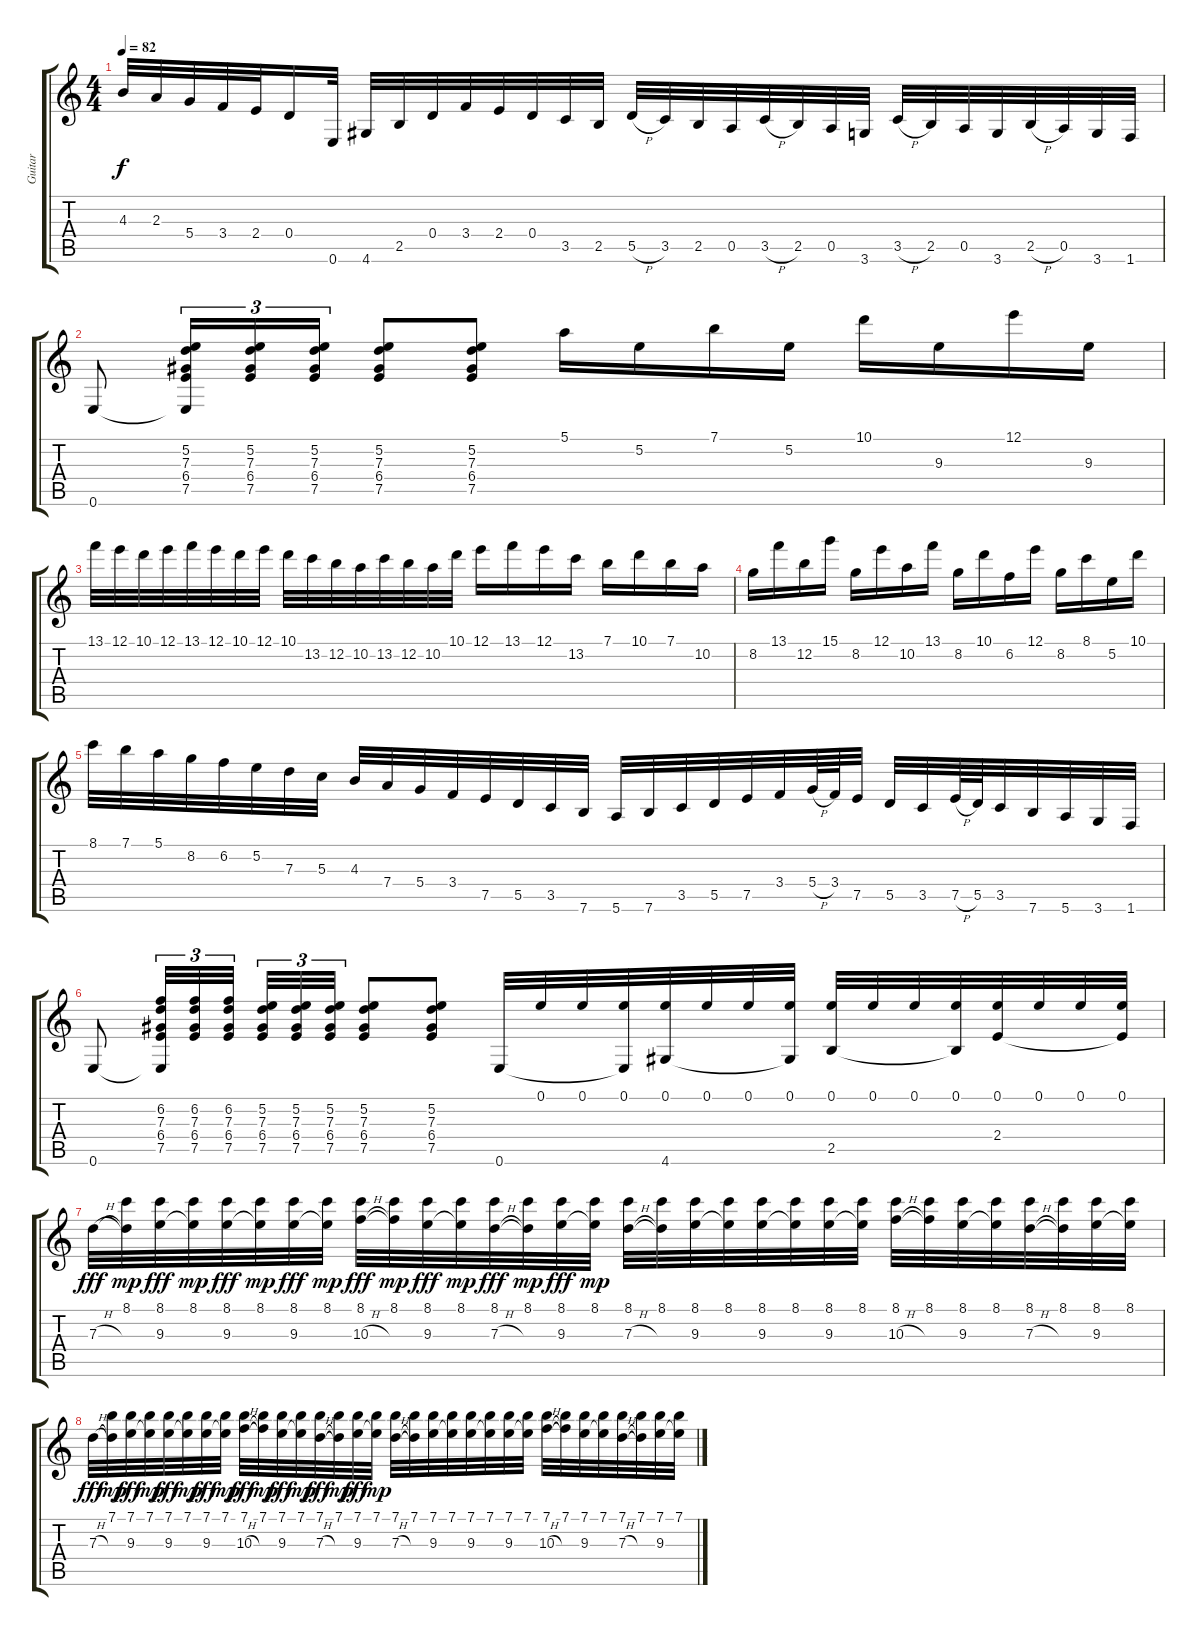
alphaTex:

\track ("Guitar" "Guitar") {instrument acousticguitarnylon}
\staff {score tabs}
\tuning (E4 B3 G3 D3 A2 E2) {hide}
\ts (4 4)
\tempo 82
\clef g2
\ks c
4.3.32{dy f} 2.3.32 5.4.32 3.4.32 2.4.32 0.4.16 0.6.32 4.6.32 2.5.32 0.4.32 3.4.32 2.4.32 0.4.32 3.5.32 2.5.32 5.5{h}.32 3.5.32 2.5.32 0.5.32 3.5{h}.32 2.5.32 0.5.32 3.6.32 3.5{h}.32 2.5.32 0.5.32 3.6.32 2.5{h}.32 0.5.32 3.6.32 1.6.32 |
0.6.8 (5.2 7.3 6.4 7.5 0.6{t}).16{tu (3 2)} (5.2 7.3 6.4 7.5).16{tu (3 2)} (5.2 7.3 6.4 7.5).16{tu (3 2)} (5.2 7.3 6.4 7.5).8 (5.2 7.3 6.4 7.5).8 5.1.16 5.2.16 7.1.16 5.2.16 10.1.16 9.3.16 12.1.16 9.3.16 |
13.1.32 12.1.32 10.1.32 12.1.32 13.1.32 12.1.32 10.1.32 12.1.32 10.1.32 13.2.32 12.2.32 10.2.32 13.2.32 12.2.32 10.2.32 10.1.32 12.1.16 13.1.16 12.1.16 13.2.16 7.1.16 10.1.16 7.1.16 10.2.16 |
8.2.16 13.1.16 12.2.16 15.1.16 8.2.16 12.1.16 10.2.16 13.1.16 8.2.16 10.1.16 6.2.16 12.1.16 8.2.16 8.1.16 5.2.16 10.1.16 |
8.1.32 7.1.32 5.1.32 8.2.32 6.2.32 5.2.32 7.3.32 5.3.32 4.3.32 7.4.32 5.4.32 3.4.32 7.5.32 5.5.32 3.5.32 7.6.32 5.6.32 7.6.32 3.5.32 5.5.32 7.5.32 3.4.32 5.4{h}.64 3.4.64 7.5.32 5.5.32 3.5.32 7.5{h}.64 5.5.64 3.5.32 7.6.32 5.6.32 3.6.32 1.6.32 |
0.6.8 (6.2 7.3 6.4 7.5 0.6{t}).32{tu (3 2)} (6.2 7.3 6.4 7.5).32{tu (3 2)} (6.2 7.3 6.4 7.5).32{tu (3 2)} (5.2 7.3 6.4 7.5).32{tu (3 2)} (5.2 7.3 6.4 7.5).32{tu (3 2)} (5.2 7.3 6.4 7.5).32{tu (3 2)} (5.2 7.3 6.4 7.5).8 (5.2 7.3 6.4 7.5).8 0.6.32 0.1.32 0.1.32 (0.1 0.6{t}).32 (0.1 4.6).32 0.1.32 0.1.32 (0.1 4.6{t}).32 (0.1 2.5).32 0.1.32 0.1.32 (0.1 2.5{t}).32 (0.1 2.4).32 0.1.32 0.1.32 (0.1 2.4{t}).32 |
7.3{h}.32{dy fff} (8.1 7.3{t}).32{dy mp} (8.1 9.3).32{dy fff} (8.1 9.3{t}).32{dy mp} (8.1 9.3).32{dy fff} (8.1 9.3{t}).32{dy mp} (8.1 9.3).32{dy fff} (8.1 9.3{t}).32{dy mp} (8.1 10.3{h}).32{dy fff} (8.1 10.3{t}).32{dy mp} (8.1 9.3).32{dy fff} (8.1 9.3{t}).32{dy mp} (8.1 7.3{h}).32{dy fff} (8.1 7.3{t}).32{dy mp} (8.1 9.3).32{dy fff} (8.1 9.3{t}).32{dy mp} (8.1 7.3{h}).32 (8.1 7.3{t}).32 (8.1 9.3).32 (8.1 9.3{t}).32 (8.1 9.3).32 (8.1 9.3{t}).32 (8.1 9.3).32 (8.1 9.3{t}).32 (8.1 10.3{h}).32 (8.1 10.3{t}).32 (8.1 9.3).32 (8.1 9.3{t}).32 (8.1 7.3{h}).32 (8.1 7.3{t}).32 (8.1 9.3).32 (8.1 9.3{t}).32 |
7.3{h}.32{dy fff} (7.1 7.3{t}).32{dy mp} (7.1 9.3).32{dy fff} (7.1 9.3{t}).32{dy mp} (7.1 9.3).32{dy fff} (7.1 9.3{t}).32{dy mp} (7.1 9.3).32{dy fff} (7.1 9.3{t}).32{dy mp} (7.1 10.3{h}).32{dy fff} (7.1 10.3{t}).32{dy mp} (7.1 9.3).32{dy fff} (7.1 9.3{t}).32{dy mp} (7.1 7.3{h}).32{dy fff} (7.1 7.3{t}).32{dy mp} (7.1 9.3).32{dy fff} (7.1 9.3{t}).32{dy mp} (7.1 7.3{h}).32 (7.1 7.3{t}).32 (7.1 9.3).32 (7.1 9.3{t}).32 (7.1 9.3).32 (7.1 9.3{t}).32 (7.1 9.3).32 (7.1 9.3{t}).32 (7.1 10.3{h}).32 (7.1 10.3{t}).32 (7.1 9.3).32 (7.1 9.3{t}).32 (7.1 7.3{h}).32 (7.1 7.3{t}).32 (7.1 9.3).32 (7.1 9.3{t}).32
